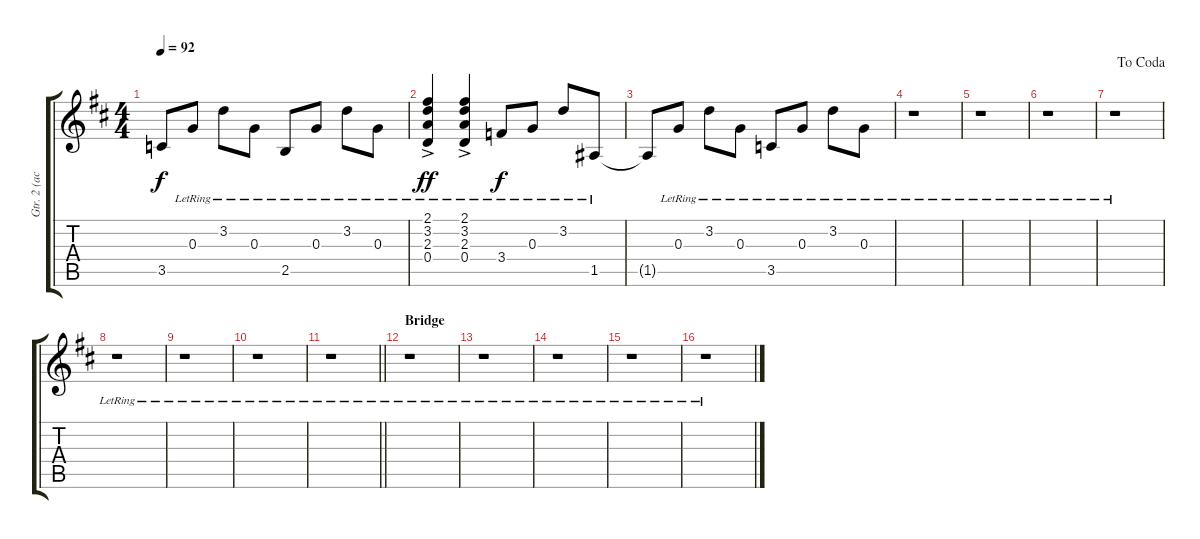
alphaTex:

\track ("Gtr. 2 (acous.)" "Gtr. 2 (ac") {instrument acousticguitarnylon}
\staff {score tabs}
\tuning (E4 B3 G3 D3 A2 E2) {hide}
\ts (4 4)
\tempo 92
\clef g2
\ks d
3.5{t}.8{dy f} 0.3{lr}.8 3.2{lr}.8 0.3{lr}.8 2.5{lr}.8 0.3{lr}.8 3.2{lr}.8 0.3{lr}.8 |
(2.1{ac lr} 3.2{ac lr} 2.3{ac lr} 0.4{ac lr}).4{dy ff} (2.1{ac lr} 3.2{ac lr} 2.3{ac lr} 0.4{ac lr}).4 3.4{lr}.8{dy f} 0.3{lr}.8 3.2{lr}.8 1.5{lr}.8 |
1.5{t}.8 0.3{lr}.8 3.2{lr}.8 0.3{lr}.8 3.5{lr}.8 0.3{lr}.8 3.2{lr}.8 0.3{lr}.8 |
r.1 |
r.1 |
r.1 |
\jump dacoda
r.1 |
r.1 |
r.1 |
r.1 |
\barLineRight lightlight
r.1 |
\section ("" "Bridge")
r.1 |
r.1 |
r.1 |
r.1 |
r.1
